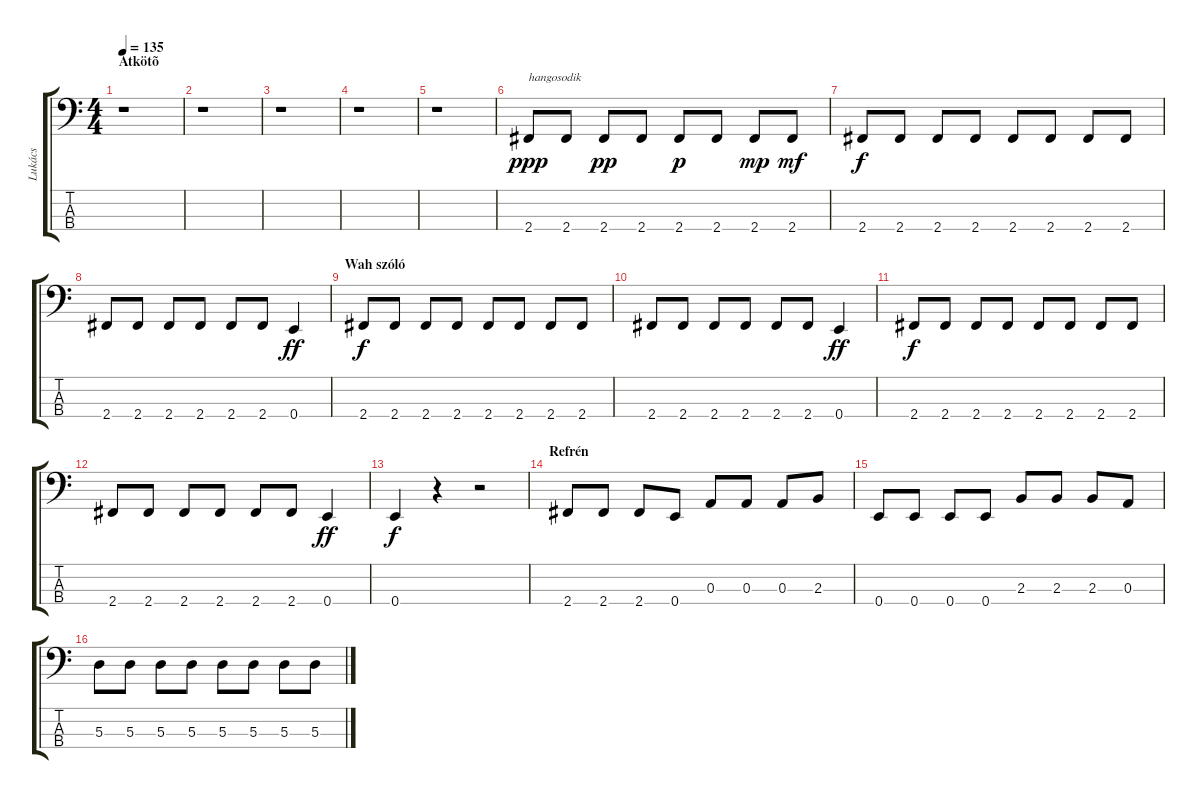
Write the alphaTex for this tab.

\track ("Lukács" "Lukács") {instrument electricbasspick}
\staff {score tabs}
\tuning (G2 D2 A1 E1) {hide}
\ts (4 4)
\section ("" "Átkötõ")
\tempo 135
\clef f4
\ks c
r.1{dy f} |
r.1 |
r.1 |
r.1 |
r.1 |
2.4.8{txt "hangosodik" dy ppp} 2.4.8 2.4.8{dy pp} 2.4.8 2.4.8{dy p} 2.4.8 2.4.8{dy mp} 2.4.8{dy mf} |
2.4.8{dy f} 2.4.8 2.4.8 2.4.8 2.4.8 2.4.8 2.4.8 2.4.8 |
2.4.8 2.4.8 2.4.8 2.4.8 2.4.8 2.4.8 0.4.4{dy ff} |
\section ("" "Wah szóló")
2.4.8{dy f} 2.4.8 2.4.8 2.4.8 2.4.8 2.4.8 2.4.8 2.4.8 |
2.4.8 2.4.8 2.4.8 2.4.8 2.4.8 2.4.8 0.4.4{dy ff} |
2.4.8{dy f} 2.4.8 2.4.8 2.4.8 2.4.8 2.4.8 2.4.8 2.4.8 |
2.4.8 2.4.8 2.4.8 2.4.8 2.4.8 2.4.8 0.4.4{dy ff} |
0.4.4{dy f} r.4 r.2 |
\section ("" "Refrén")
2.4.8 2.4.8 2.4.8 0.4.8 0.3.8 0.3.8 0.3.8 2.3.8 |
0.4.8 0.4.8 0.4.8 0.4.8 2.3.8 2.3.8 2.3.8 0.3.8 |
5.3.8 5.3.8 5.3.8 5.3.8 5.3.8 5.3.8 5.3.8 5.3.8
